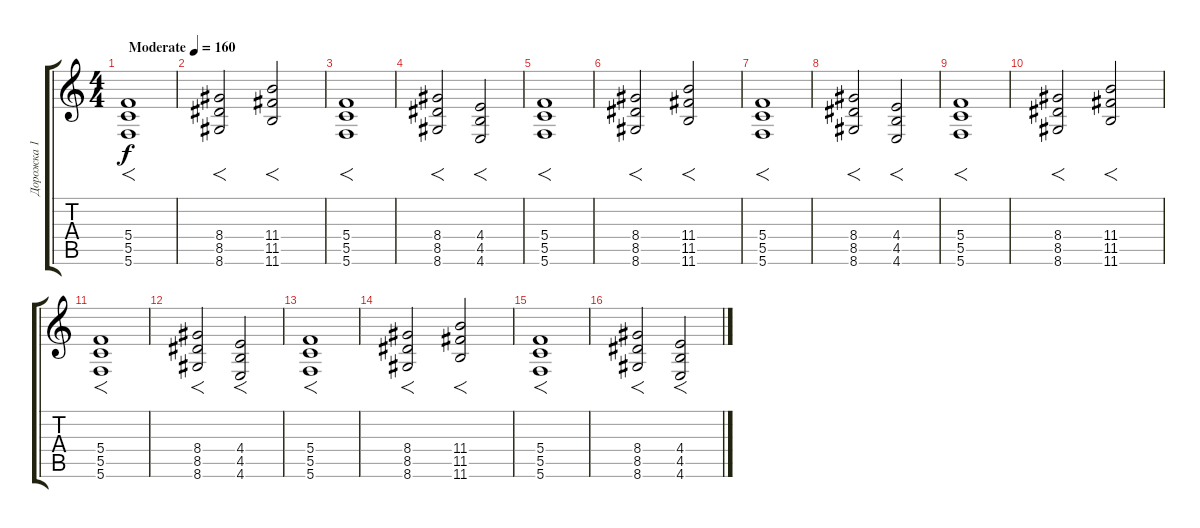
\track ("Дорожка 1" "Дорожка 1") {instrument overdrivenguitar}
\staff {score tabs}
\tuning (D4 A3 F3 C3 G2 C2) {hide}
\ts (4 4)
\tempo (160 "Moderate")
\clef g2
\ks c
(5.4 5.5 5.6).1{f dy f instrument overdrivenguitar} |
(8.4 8.5 8.6).2{f} (11.4 11.5 11.6).2{f} |
(5.4 5.5 5.6).1{f} |
(8.4 8.5 8.6).2{f} (4.4 4.5 4.6).2{f} |
(5.4 5.5 5.6).1{f} |
(8.4 8.5 8.6).2{f} (11.4 11.5 11.6).2{f} |
(5.4 5.5 5.6).1{f} |
(8.4 8.5 8.6).2{f} (4.4 4.5 4.6).2{f} |
(5.4 5.5 5.6).1{f} |
(8.4 8.5 8.6).2{f} (11.4 11.5 11.6).2{f} |
(5.4 5.5 5.6).1{f} |
(8.4 8.5 8.6).2{f} (4.4 4.5 4.6).2{f} |
(5.4 5.5 5.6).1{f} |
(8.4 8.5 8.6).2{f} (11.4 11.5 11.6).2{f} |
(5.4 5.5 5.6).1{f} |
(8.4 8.5 8.6).2{f} (4.4 4.5 4.6).2{f}
